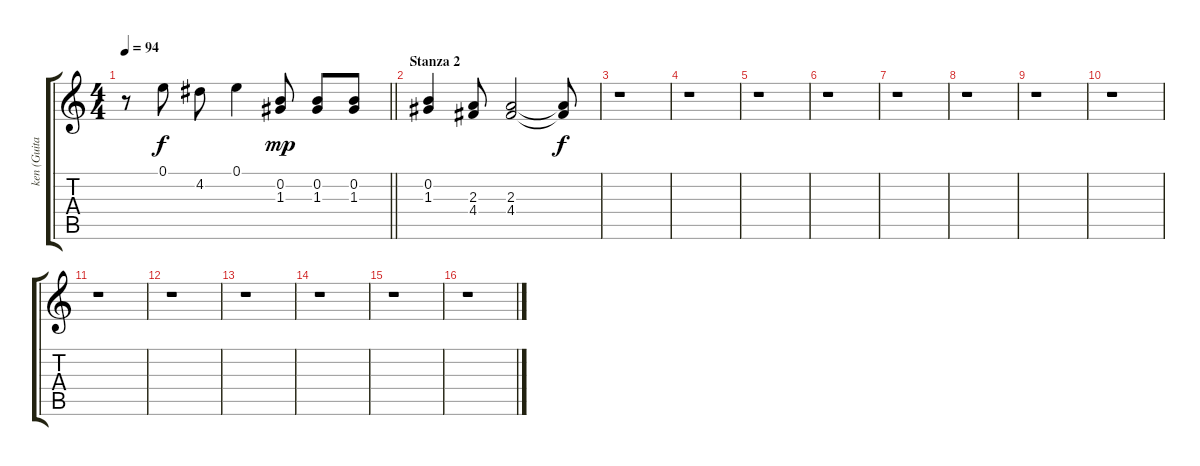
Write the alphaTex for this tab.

\track ("ken (Guitar) III" "ken (Guita") {instrument overdrivenguitar}
\staff {score tabs}
\tuning (E4 B3 G3 D3 A2 E2) {hide}
\ts (4 4)
\tempo 94
\clef g2
\barLineRight lightlight
\ks c
r.8{dy f} 0.1.8 4.2.8 0.1.4 (0.2 1.3).8{dy mp} (0.2 1.3).8 (0.2 1.3).8 |
\section ("" "Stanza 2")
(0.2 1.3).4 (2.3 4.4).8 (2.3 4.4).2 (2.3{t} 4.4{t}).8{dy f} |
r.1 |
r.1 |
r.1 |
r.1 |
r.1 |
r.1 |
r.1 |
r.1 |
r.1 |
r.1 |
r.1 |
r.1 |
r.1 |
r.1
